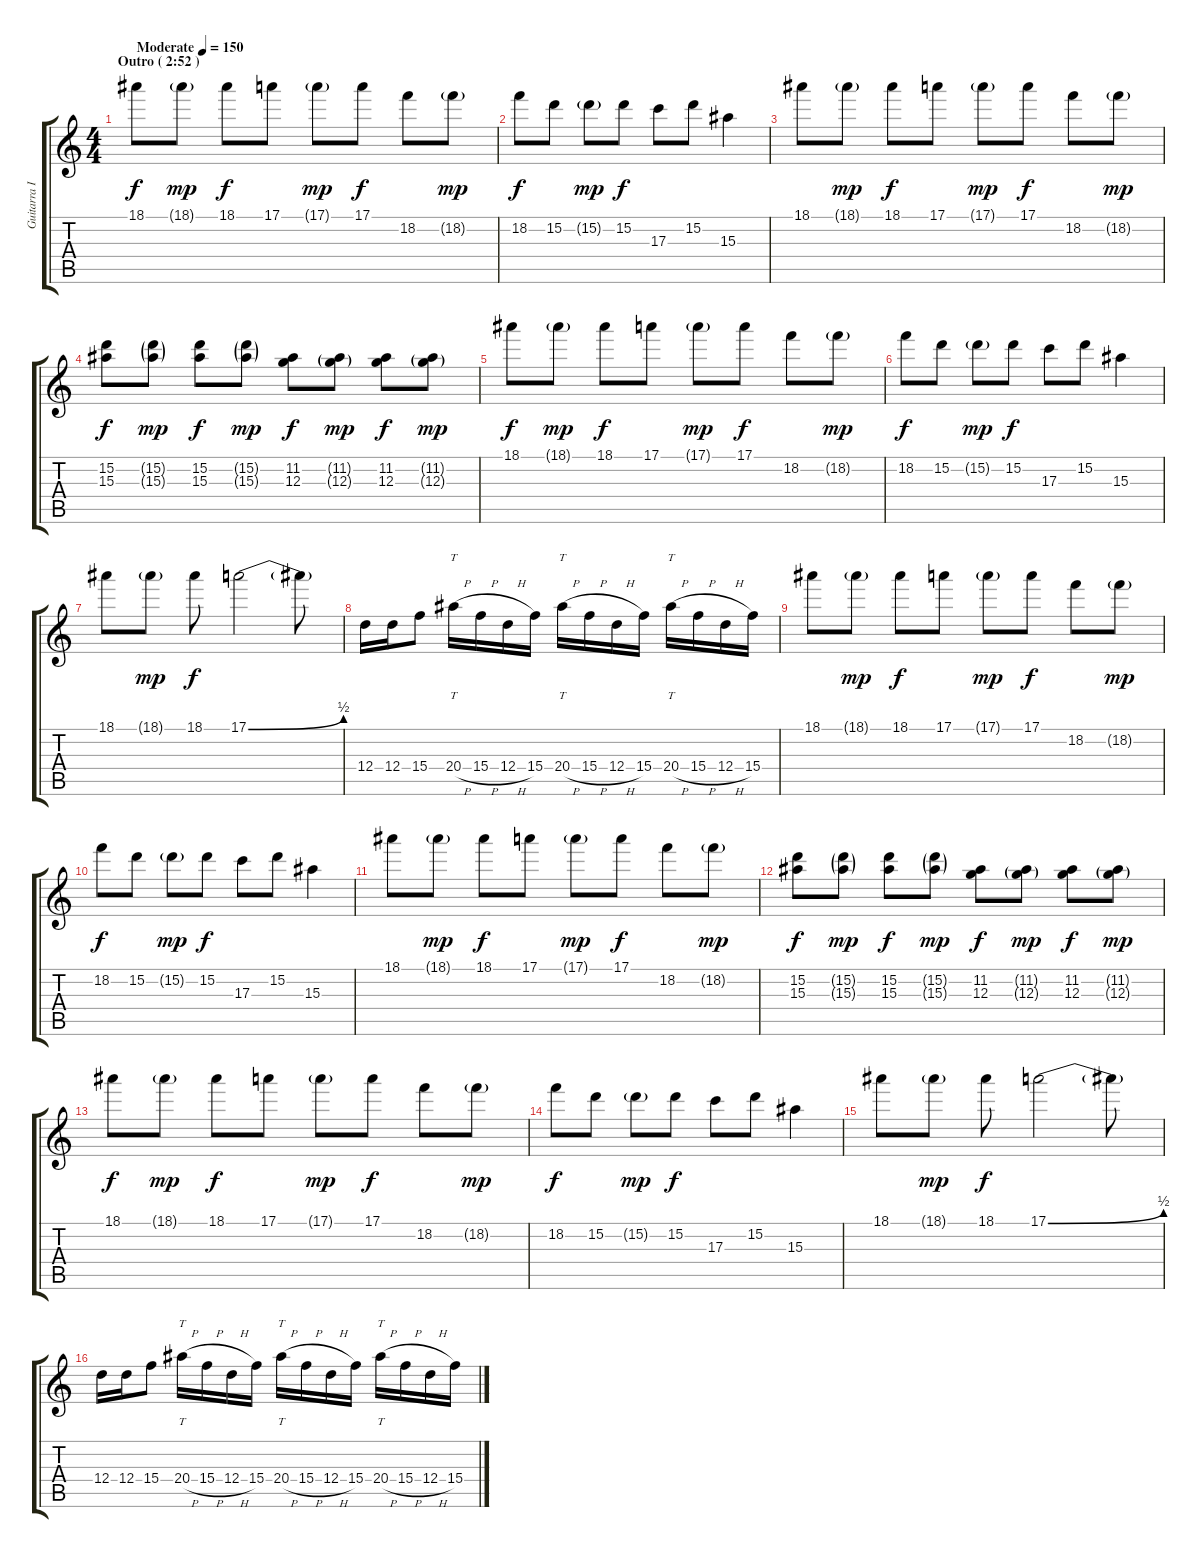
\track ("Guitarra I" "Guitarra I") {instrument distortionguitar}
\staff {score tabs}
\tuning (E4 B3 G3 D3 A2 D2) {hide}
\ts (4 4)
\section ("" "Outro ( 2:52 )")
\tempo (150 "Moderate")
\clef g2
\ks c
18.1.8{dy f instrument distortionguitar} 18.1{g}.8{dy mp} 18.1.8{dy f} 17.1.8 17.1{g}.8{dy mp} 17.1.8{dy f} 18.2.8 18.2{g}.8{dy mp} |
18.2.8{dy f} 15.2.8 15.2{g}.8{dy mp} 15.2.8{dy f} 17.3.8 15.2.8 15.3.4 |
18.1.8 18.1{g}.8{dy mp} 18.1.8{dy f} 17.1.8 17.1{g}.8{dy mp} 17.1.8{dy f} 18.2.8 18.2{g}.8{dy mp} |
(15.2 15.3).8{dy f} (15.2{g} 15.3{g}).8{dy mp} (15.2 15.3).8{dy f} (15.2{g} 15.3{g}).8{dy mp} (11.2 12.3).8{dy f} (11.2{g} 12.3{g}).8{dy mp} (11.2 12.3).8{dy f} (11.2{g} 12.3{g}).8{dy mp} |
18.1.8{dy f} 18.1{g}.8{dy mp} 18.1.8{dy f} 17.1.8 17.1{g}.8{dy mp} 17.1.8{dy f} 18.2.8 18.2{g}.8{dy mp} |
18.2.8{dy f} 15.2.8 15.2{g}.8{dy mp} 15.2.8{dy f} 17.3.8 15.2.8 15.3.4 |
18.1.8 18.1{g}.8{dy mp} 18.1.8{dy f} 17.1{be (bend 0 0 60 2)}.2 17.1{t}.8 |
12.4.16 12.4.16 15.4.8 20.4{h}.16{tt} 15.4{h}.16 12.4{h}.16 15.4.16 20.4{h}.16{tt} 15.4{h}.16 12.4{h}.16 15.4.16 20.4{h}.16{tt} 15.4{h}.16 12.4{h}.16 15.4.16 |
18.1.8 18.1{g}.8{dy mp} 18.1.8{dy f} 17.1.8 17.1{g}.8{dy mp} 17.1.8{dy f} 18.2.8 18.2{g}.8{dy mp} |
18.2.8{dy f} 15.2.8 15.2{g}.8{dy mp} 15.2.8{dy f} 17.3.8 15.2.8 15.3.4 |
18.1.8 18.1{g}.8{dy mp} 18.1.8{dy f} 17.1.8 17.1{g}.8{dy mp} 17.1.8{dy f} 18.2.8 18.2{g}.8{dy mp} |
(15.2 15.3).8{dy f} (15.2{g} 15.3{g}).8{dy mp} (15.2 15.3).8{dy f} (15.2{g} 15.3{g}).8{dy mp} (11.2 12.3).8{dy f} (11.2{g} 12.3{g}).8{dy mp} (11.2 12.3).8{dy f} (11.2{g} 12.3{g}).8{dy mp} |
18.1.8{dy f} 18.1{g}.8{dy mp} 18.1.8{dy f} 17.1.8 17.1{g}.8{dy mp} 17.1.8{dy f} 18.2.8 18.2{g}.8{dy mp} |
18.2.8{dy f} 15.2.8 15.2{g}.8{dy mp} 15.2.8{dy f} 17.3.8 15.2.8 15.3.4 |
18.1.8 18.1{g}.8{dy mp} 18.1.8{dy f} 17.1{be (bend 0 0 60 2)}.2 17.1{t}.8 |
12.4.16 12.4.16 15.4.8 20.4{h}.16{tt} 15.4{h}.16 12.4{h}.16 15.4.16 20.4{h}.16{tt} 15.4{h}.16 12.4{h}.16 15.4.16 20.4{h}.16{tt} 15.4{h}.16 12.4{h}.16 15.4.16
